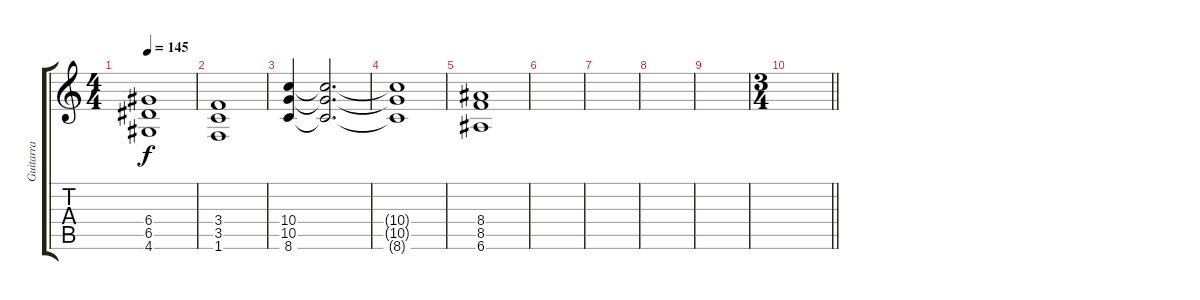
\track ("Guitarra" "Guitarra") {instrument overdrivenguitar}
\staff {score tabs}
\tuning (E4 B3 G3 D3 A2 E2) {hide}
\ts (4 4)
\tempo 145
\clef g2
\ks c
(6.4 6.5 4.6).1{dy f} |
(3.4 3.5 1.6).1 |
(10.4 10.5 8.6).4 (10.4{t} 10.5{t} 8.6{t}).2{d} |
(10.4{t} 10.5{t} 8.6{t}).1 |
(8.4 8.5 6.6).1 |
|
|
|
|
\ts (3 4)
\barLineRight lightlight
